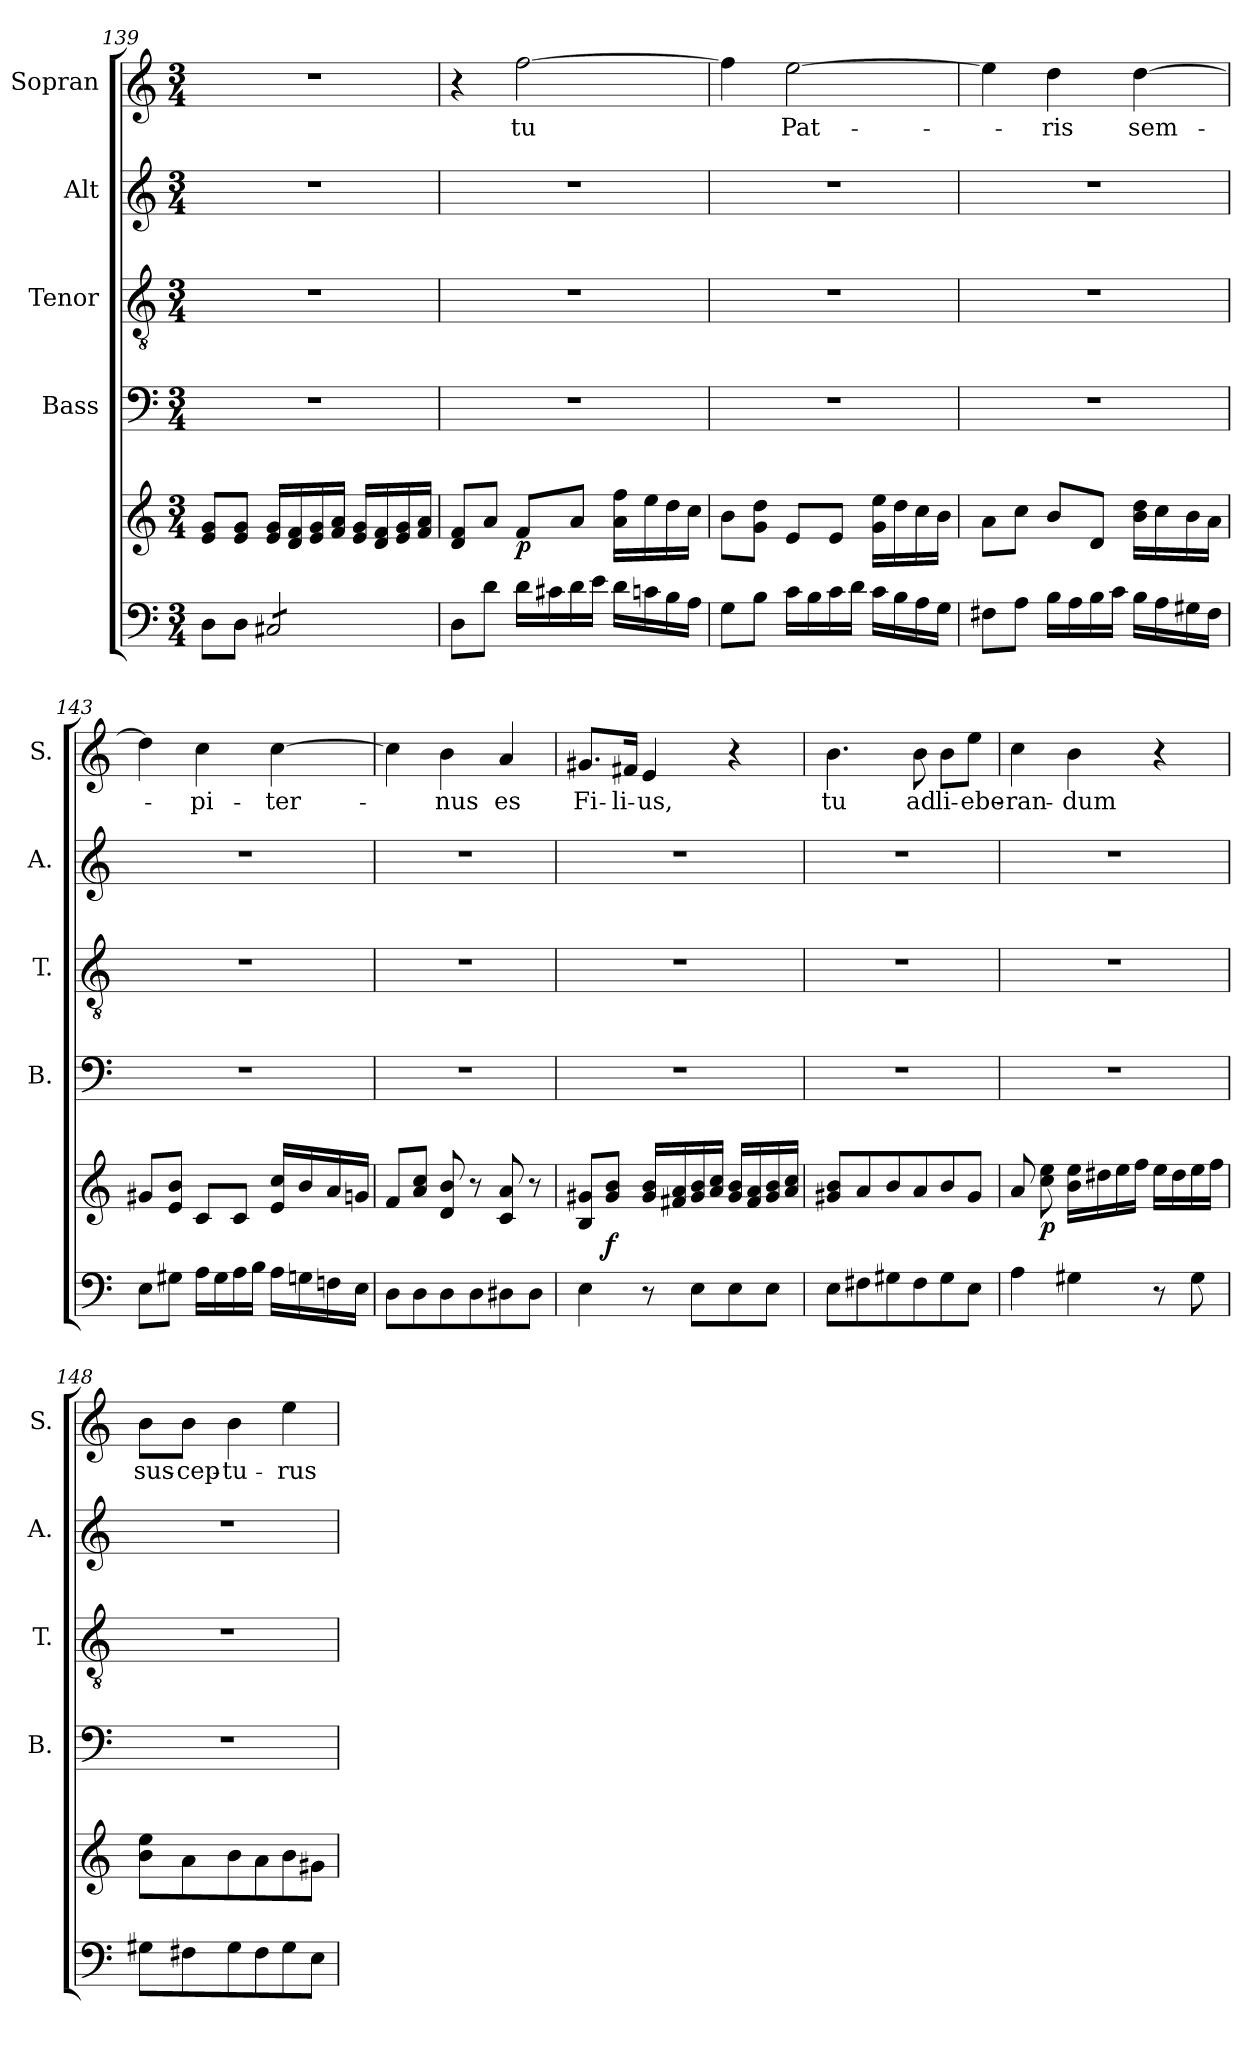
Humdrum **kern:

**kern	**kern	**dynam	**kern	**kern	**kern	**kern	**text
*part5	*part5	*part5	*part4	*part3	*part2	*part1	*part1
*staff6	*staff5	*staff5/6	*staff4	*staff3	*staff2	*staff1	*staff1
*	*	*	*I"Bass	*I"Tenor	*I"Alt	*I"Sopran	*
*	*	*	*I'B.	*I'T.	*I'A.	*I'S.	*
!!LO:LB:g=z
*clefF4	*clefG2	*	*clefF4	*clefGv2	*clefG2	*clefG2	*
*k[]	*k[]	*	*k[]	*k[]	*k[]	*k[]	*
*C:	*C:	*	*C:	*C:	*C:	*C:	*
*M3/4	*M3/4	*	*M3/4	*M3/4	*M3/4	*M3/4	*
=139	=139	=139	=139	=139	=139	=139	=139
8D\L	8e/ 8g/L	.	2.r	2.r	2.r	2.r	.
8D\J	8e/ 8g/J	.	.	.	.	.	.
*tremolo	*	*	*	*	*	*	*
8C#X/L	16e/ 16g/LL	.	.	.	.	.	.
.	16d/ 16f/	.	.	.	.	.	.
8C#X/	16e/ 16g/	.	.	.	.	.	.
.	16f/ 16a/JJ	.	.	.	.	.	.
8C#X/	16e/ 16g/LL	.	.	.	.	.	.
.	16d/ 16f/	.	.	.	.	.	.
8C#X/J	16e/ 16g/	.	.	.	.	.	.
*Xtremolo	*	*	*	*	*	*	*
.	16f/ 16a/JJ	.	.	.	.	.	.
=140	=140	=140	=140	=140	=140	=140	=140
8D\L	8d/ 8f/L	.	2.r	2.r	2.r	4r	.
8d\J	8a/J	.	.	.	.	.	.
!	!	!LO:DY:b	!	!	!	!	!LO:LY:b
16d\LL	8f/L	p	.	.	.	[2ff\	tu
16c#X\	.	.	.	.	.	.	.
16d\	8a/J	.	.	.	.	.	.
16e\JJ	.	.	.	.	.	.	.
16d\LL	16a\ 16ff\LL	.	.	.	.	.	.
16cn\	16ee\	.	.	.	.	.	.
16B\	16dd\	.	.	.	.	.	.
16A\JJ	16cc\JJ	.	.	.	.	.	.
=141	=141	=141	=141	=141	=141	=141	=141
8G\L	8b\L	.	2.r	2.r	2.r	4ff\]	.
8B\J	8g\ 8dd\J	.	.	.	.	.	.
!	!	!	!	!	!	!	!LO:LY:b
16c\LL	8e/L	.	.	.	.	[2ee\	Pat-
16B\	.	.	.	.	.	.	.
16c\	8e/J	.	.	.	.	.	.
16d\JJ	.	.	.	.	.	.	.
16c\LL	16g\ 16ee\LL	.	.	.	.	.	.
16B\	16dd\	.	.	.	.	.	.
16A\	16cc\	.	.	.	.	.	.
16G\JJ	16b\JJ	.	.	.	.	.	.
=142	=142	=142	=142	=142	=142	=142	=142
8F#X\L	8a\L	.	2.r	2.r	2.r	4ee\]	.
8A\J	8cc\J	.	.	.	.	.	.
!	!	!	!	!	!	!	!LO:LY:b
16B\LL	8b/L	.	.	.	.	4dd\	-ris
16A\	.	.	.	.	.	.	.
16B\	8d/J	.	.	.	.	.	.
16c\JJ	.	.	.	.	.	.	.
!	!	!	!	!	!	!	!LO:LY:b
16B\LL	16b\ 16dd\LL	.	.	.	.	[4dd\	sem-
16A\	16cc\	.	.	.	.	.	.
16G#X\	16b\	.	.	.	.	.	.
16F#\JJ	16a\JJ	.	.	.	.	.	.
!!LO:PB:g=z
=143	=143	=143	=143	=143	=143	=143	=143
8E\L	8g#X/L	.	2.r	2.r	2.r	4dd\]	.
8G#X\J	8e/ 8b/J	.	.	.	.	.	.
!	!	!	!	!	!	!	!LO:LY:b
16A\LL	8c/L	.	.	.	.	4cc\	-pi-
16G#\	.	.	.	.	.	.	.
16A\	8c/J	.	.	.	.	.	.
16B\JJ	.	.	.	.	.	.	.
!	!	!	!	!	!	!	!LO:LY:b
16A\LL	16e/ 16cc/LL	.	.	.	.	[4cc\	-ter-
16Gn\	16b/	.	.	.	.	.	.
16Fn\	16a/	.	.	.	.	.	.
16E\JJ	16gn/JJ	.	.	.	.	.	.
=144	=144	=144	=144	=144	=144	=144	=144
8D\L	8f/L	.	2.r	2.r	2.r	4cc\]	.
8D\	8a/ 8cc/J	.	.	.	.	.	.
!	!	!	!	!	!	!	!LO:LY:b
8D\	8d/ 8b/	.	.	.	.	4b\	-nus
8D\	8r	.	.	.	.	.	.
!	!	!	!	!	!	!	!LO:LY:b
8D#X\	8c/ 8a/	.	.	.	.	4a/	es
8D#\J	8r	.	.	.	.	.	.
=145	=145	=145	=145	=145	=145	=145	=145
!	!	!	!	!	!	!	!LO:LY:b
4E\	8B/ 8g#X/L	.	2.r	2.r	2.r	8.g#X/L	Fi-
!	!	!LO:DY:b	!	!	!	!	!
.	8g#/ 8b/J	f	.	.	.	.	.
!	!	!	!	!	!	!	!LO:LY:b
.	.	.	.	.	.	16f#X/Jk	-li-
!	!	!	!	!	!	!	!LO:LY:b
8r	16g#/ 16b/LL	.	.	.	.	4e/	-us,
.	16f#X/ 16a/	.	.	.	.	.	.
8E\L	16g#/ 16b/	.	.	.	.	.	.
.	16a/ 16cc/JJ	.	.	.	.	.	.
8E\	16g#/ 16b/LL	.	.	.	.	4r	.
.	16f#/ 16a/	.	.	.	.	.	.
8E\J	16g#/ 16b/	.	.	.	.	.	.
.	16a/ 16cc/JJ	.	.	.	.	.	.
=146	=146	=146	=146	=146	=146	=146	=146
!	!	!	!	!	!	!	!LO:LY:b
8E\L	8g#X/ 8b/L	.	2.r	2.r	2.r	4.b\	tu
8F#X\	8a/	.	.	.	.	.	.
8G#X\	8b/	.	.	.	.	.	.
!	!	!	!	!	!	!	!LO:LY:b
8F#\	8a/	.	.	.	.	8b\	ad
!	!	!	!	!	!	!	!LO:LY:b
8G#\	8b/	.	.	.	.	8b\L	li-
!	!	!	!	!	!	!	!LO:LY:b
8E\J	8g#/J	.	.	.	.	8ee\J	-ebe-
!!LO:LB:g=z
=147	=147	=147	=147	=147	=147	=147	=147
!	!	!	!	!	!	!	!LO:LY:b
4A\	8a/	.	2.r	2.r	2.r	4cc\	-ran-
!	!	!LO:DY:b	!	!	!	!	!
.	8cc\ 8ee\	p	.	.	.	.	.
!	!	!	!	!	!	!	!LO:LY:b
4G#X\	16b\ 16ee\LL	.	.	.	.	4b\	-dum
.	16dd#X\	.	.	.	.	.	.
.	16ee\	.	.	.	.	.	.
.	16ff\JJ	.	.	.	.	.	.
8r	16ee\LL	.	.	.	.	4r	.
.	16dd#\	.	.	.	.	.	.
8G#\	16ee\	.	.	.	.	.	.
.	16ff\JJ	.	.	.	.	.	.
=148	=148	=148	=148	=148	=148	=148	=148
!	!	!	!	!	!	!	!LO:LY:b
8G#X\L	8b\ 8ee\L	.	2.r	2.r	2.r	8b\L	sus-
!	!	!	!	!	!	!	!LO:LY:b
8F#X\	8a\	.	.	.	.	8b\J	-cep-
!	!	!	!	!	!	!	!LO:LY:b
8G#\	8b\	.	.	.	.	4b\	-tu-
8F#\	8a\	.	.	.	.	.	.
!	!	!	!	!	!	!	!LO:LY:b
8G#\	8b\	.	.	.	.	4ee\	-rus
8E\J	8g#X\J	.	.	.	.	.	.
=	=	=	=	=	=	=	=
*-	*-	*-	*-	*-	*-	*-	*-
